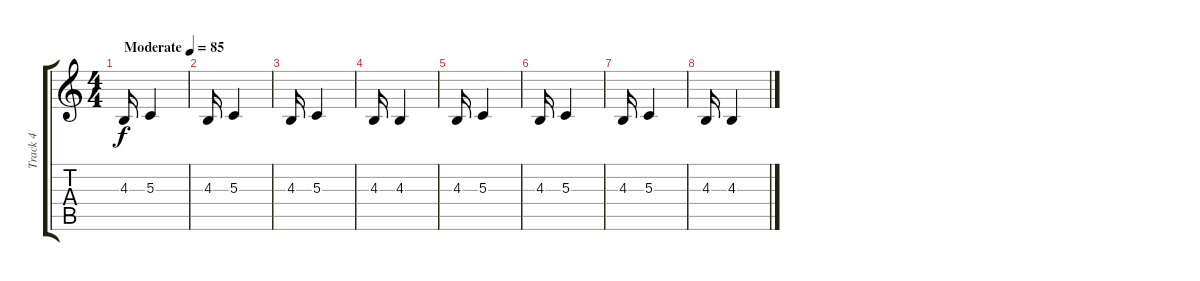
\track ("Track 4" "Track 4") {instrument violin}
\staff {score tabs}
\tuning (E4 B3 G3 D3 A2 E2) {hide}
\ts (4 4)
\tempo (85 "Moderate")
\clef g2
\ks c
4.3.16{dy f instrument violin} 5.3.4 |
4.3.16 5.3.4 |
4.3.16 5.3.4 |
4.3.16 4.3.4 |
4.3.16 5.3.4 |
4.3.16 5.3.4 |
4.3.16 5.3.4 |
4.3.16 4.3.4
